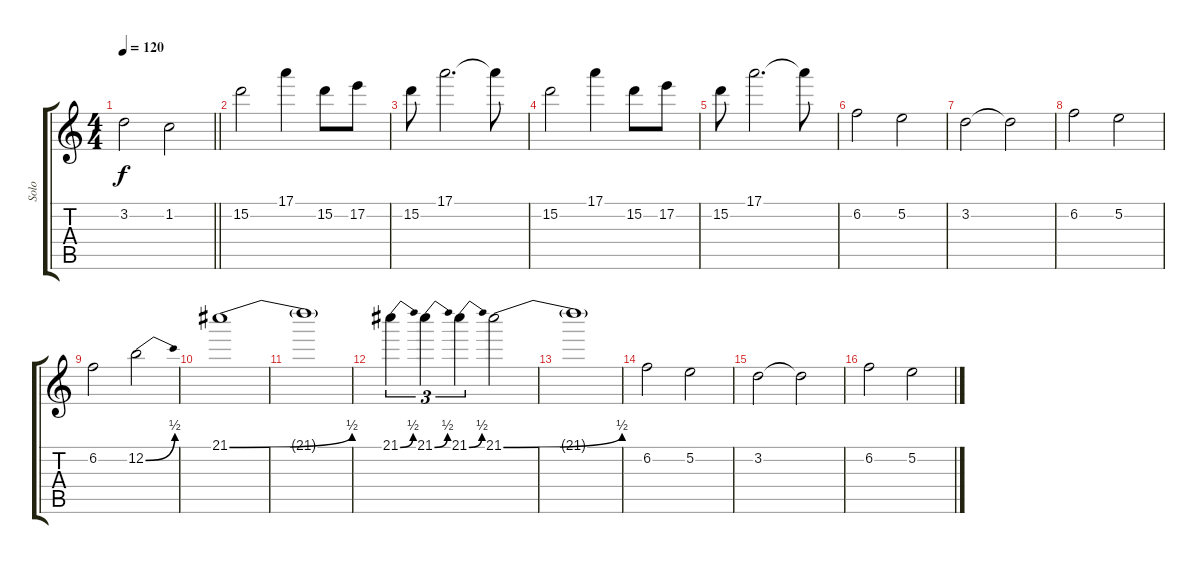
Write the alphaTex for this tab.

\track ("Solo" "Solo") {instrument overdrivenguitar}
\staff {score tabs}
\tuning (E4 B3 G3 D3 A2 E2) {hide}
\ts (4 4)
\tempo 120
\clef g2
\barLineRight lightlight
\ks c
3.2.2{dy f} 1.2.2 |
15.2.2 17.1.4 15.2.8 17.2.8 |
15.2.8 17.1.2{d} 17.1{t}.8 |
15.2.2 17.1.4 15.2.8 17.2.8 |
15.2.8 17.1.2{d} 17.1{t}.8 |
6.2.2 5.2.2 |
3.2.2 3.2{t}.2 |
6.2.2 5.2.2 |
6.2.2 12.2{be (bend 0 0 60 2)}.2 |
21.1{be (bend 0 0 60 2)}.1 |
21.1{t}.1 |
21.1{be (bend 0 0 60 2)}.4{tu (3 2)} 21.1{be (bend 0 0 60 2)}.4{tu (3 2)} 21.1{be (bend 0 0 60 2)}.4{tu (3 2)} 21.1{be (bend 0 0 60 2)}.2 |
21.1{t}.1 |
6.2.2 5.2.2 |
3.2.2 3.2{t}.2 |
6.2.2 5.2.2
